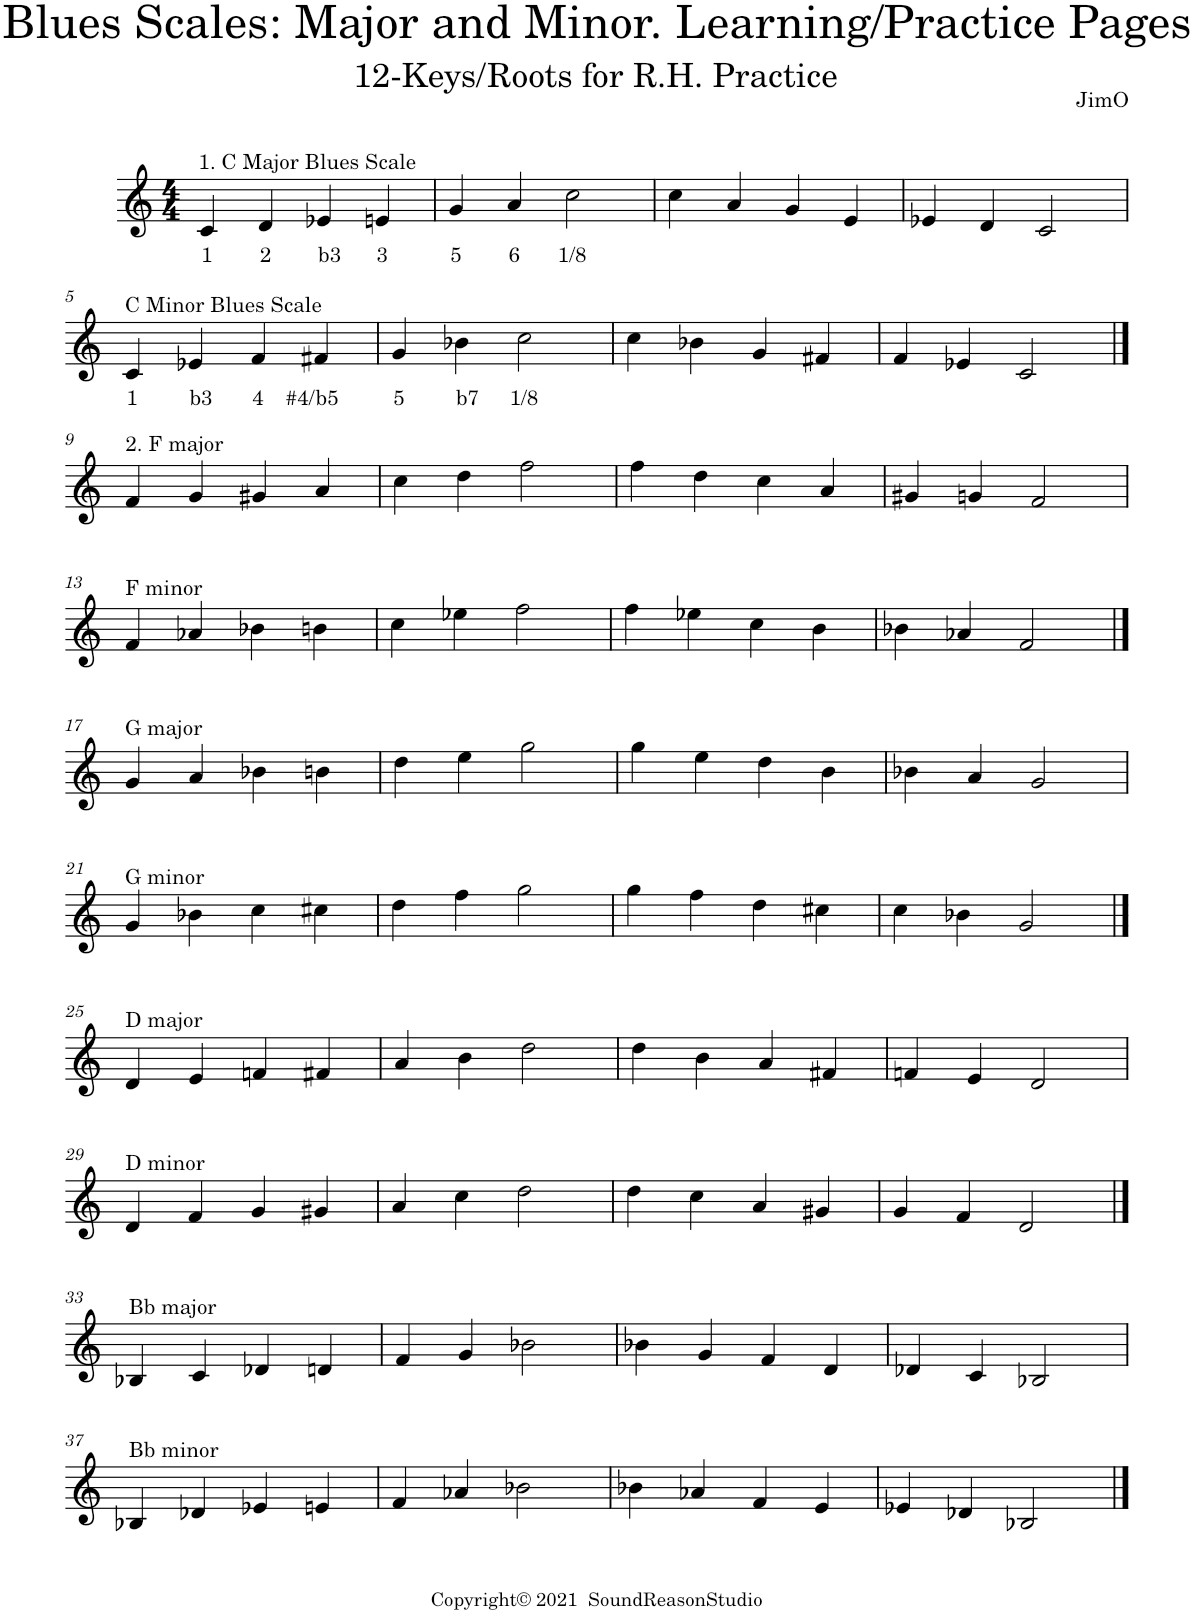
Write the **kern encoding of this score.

**kern	**text
*part1	*part1
*staff1	*staff1
*I"Piano	*
*I'Pno.	*
*clefG2	*
*k[]	*
*M4/4	*
=1	=1
!LO:TX:a:t=1. C Major Blues Scale	!
!	!LO:LY:b
4c/	1
!	!LO:LY:b
4d/	2
!	!LO:LY:b
4e-X/	b3
!	!LO:LY:b
4en/	3
=2	=2
!	!LO:LY:b
4g/	5
!	!LO:LY:b
4a/	6
!	!LO:LY:b
2cc\	1/8
=3	=3
4cc\	.
4a/	.
4g/	.
4e/	.
=4	=4
4e-X/	.
4d/	.
2c/	.
!!LO:LB:g=z
=5	=5
!LO:TX:a:t=C Minor Blues Scale	!
!	!LO:LY:b
4c/	1
!	!LO:LY:b
4e-X/	b3
!	!LO:LY:b
4f/	4
!	!LO:LY:b
4f#X/	#4/b5
=6	=6
!	!LO:LY:b
4g/	5
!	!LO:LY:b
4b-X\	b7
!	!LO:LY:b
2cc\	1/8
=7	=7
4cc\	.
4b-X\	.
4g/	.
4f#X/	.
=8	=8
4f/	.
4e-X/	.
2c/	.
!!LO:LB:g=z
==9	==9
!LO:TX:a:t=2. F major	!
4f/	.
4g/	.
4g#X/	.
4a/	.
=10	=10
4cc\	.
4dd\	.
2ff\	.
=11	=11
4ff\	.
4dd\	.
4cc\	.
4a/	.
=12	=12
4g#X/	.
4gn/	.
2f/	.
!!LO:LB:g=z
=13	=13
!LO:TX:a:t=F minor	!
4f/	.
4a-X/	.
4b-X\	.
4bn\	.
=14	=14
4cc\	.
4ee-X\	.
2ff\	.
=15	=15
4ff\	.
4ee-X\	.
4cc\	.
4b\	.
=16	=16
4b-X\	.
4a-X/	.
2f/	.
!!LO:LB:g=z
==17	==17
!LO:TX:a:t=G major	!
4g/	.
4a/	.
4b-X\	.
4bn\	.
=18	=18
4dd\	.
4ee\	.
2gg\	.
=19	=19
4gg\	.
4ee\	.
4dd\	.
4b\	.
=20	=20
4b-X\	.
4a/	.
2g/	.
!!LO:LB:g=z
=21	=21
!LO:TX:a:t=G minor	!
4g/	.
4b-X\	.
4cc\	.
4cc#X\	.
=22	=22
4dd\	.
4ff\	.
2gg\	.
=23	=23
4gg\	.
4ff\	.
4dd\	.
4cc#X\	.
=24	=24
4cc\	.
4b-X\	.
2g/	.
!!LO:LB:g=z
==25	==25
!LO:TX:a:t=D major	!
4d/	.
4e/	.
4fn/	.
4f#X/	.
=26	=26
4a/	.
4b\	.
2dd\	.
=27	=27
4dd\	.
4b\	.
4a/	.
4f#X/	.
=28	=28
4fn/	.
4e/	.
2d/	.
!!LO:LB:g=z
=29	=29
!LO:TX:a:t=D minor	!
4d/	.
4f/	.
4g/	.
4g#X/	.
=30	=30
4a/	.
4cc\	.
2dd\	.
=31	=31
4dd\	.
4cc\	.
4a/	.
4g#X/	.
=32	=32
4g/	.
4f/	.
2d/	.
!!LO:LB:g=z
==33	==33
!LO:TX:a:t=Bb major	!
4B-X/	.
4c/	.
4d-X/	.
4dn/	.
=34	=34
4f/	.
4g/	.
2b-X\	.
=35	=35
4b-X\	.
4g/	.
4f/	.
4d/	.
=36	=36
4d-X/	.
4c/	.
2B-X/	.
!!LO:LB:g=z
=37	=37
!LO:TX:a:t=Bb minor	!
4B-X/	.
4d-X/	.
4e-X/	.
4en/	.
=38	=38
4f/	.
4a-X/	.
2b-X\	.
=39	=39
4b-X\	.
4a-X/	.
4f/	.
4e/	.
=40	=40
4e-X/	.
4d-X/	.
2B-X/	.
==	==
*-	*-
